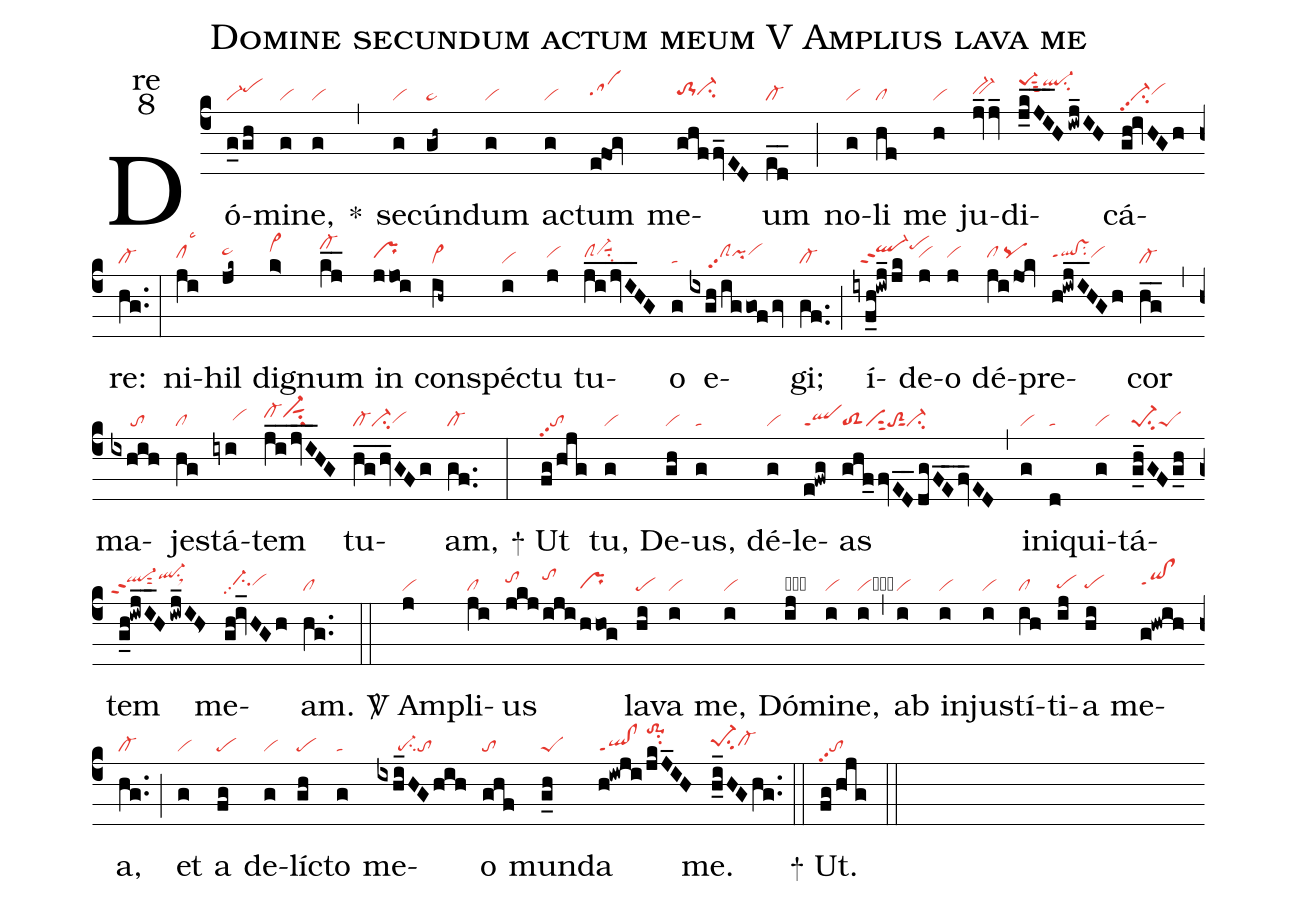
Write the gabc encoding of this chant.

name:Domine secundum actum meum V Amplius lava me;
office-part:re;
mode:8;
nabc-lines:1;
%%
(c4) Dó(g_0gh|vi-pehi)mi(g|vi)ne,(g|vi) <sp>*</sp>(,) se(g|vi)cún(gh~|ta>)dum(g|vi) ac(g|vi)tum(efOg|sahh) me(ghffv_ED|to-1hhci-hh)um(ed__|cl-) (;) no(g|vi)li(hf|cl) me(h|vi) ju(jv_jv_|bv-hh)di(j_k_J_I_Hiwj_IH|pe-1hksut3ql-hksu2)cá(gh!ivHGh|vi-pp2su2vihh)re:(hg..|cl-) (:) ni(ji|clhhlsc3)hil(jk~|ta>hi) dig(k>|vi>hj)num(kj__|cl-hk) in(jjoi|prhh) con(ih~|vi>)spéc(i|vi)tu(j|vihh) tu(j_i_/jv_I_HG|clShhvi-hisuu1su2)o(g|ta) e(ixgh/iggof/gv|/////clShhpp2pihhvihi)gi;(gf..|cl-) (;) í(iyf_h!iwj_/jk|//ql-hjppt2pehk)de(j|vihh)o(j|vihh) dé(ji/jOk|clhh/pqhh)pre(h!iwj_I_HGh|qlhh!vshhppt1su2vihh)cor(hg__|cl-) (,) ma(ixhih|/////to)jes(hg|cl)tá(iyi|/////vihh)tem(ji__jv_I_HG|cl-hivi-hisut1su2) tu(h_g_hv_GFg|cl-ci-vihg)am,(gf..|cl-) (:)

<sp>+</sp> Ut(fg/hjg|topp2) tu,(g|vi) De(gh|vi)us,(g|ta) dé(g|vi)le(e!fwg|qlppt1)as(ghf_fvE_D_dgF_E_fv_ED|toS2visut2toS2sut1ci-) (,) i(g|vi)ni(d|ta)qui(g|vi)tá(g_h_GFg_h|pe-1su2peS)tem(g_h!iwj_I_Hiwj_IH>|``ql-hippt2sut2ql-hjsu1sux1) me(gh!iv_HGh|//ci-hhpp2vihh)am.(hg..|cl) (::)

<sp>V/</sp> Am(j|vi)pli(ji|cl)us(jkj/|tohi|iji/|tohj|hhog|prhg) la(hi|pe)va(i|vi) me,(i|vi) Dó(ij|obpehh)mi(i|vi)ne,(i|vicb) (,) ab(i|vi) in(i|vi)jus(i|vi)tí(ih|cl)ti(ij|pehg)a(hi|pehg) me(g!hwih|qihh!clhhppt1)a,(hg..|cl-) (;) et(g|vi) a(fg|pe) de(g|vi)líc(gh|pe)to(g|ta) me(ixhi_HGhih|/////pe-su2to)o(ghf|to) mun(g_h|peS)da(h!iwji/jkJ_IH|ql!clppt1/to-1hlsu2) me.(h_i_HGhg..|pe-1hhsu2cl-hh) (::)

<sp>+</sp> Ut.(fg/hjg|topp2) (::)
